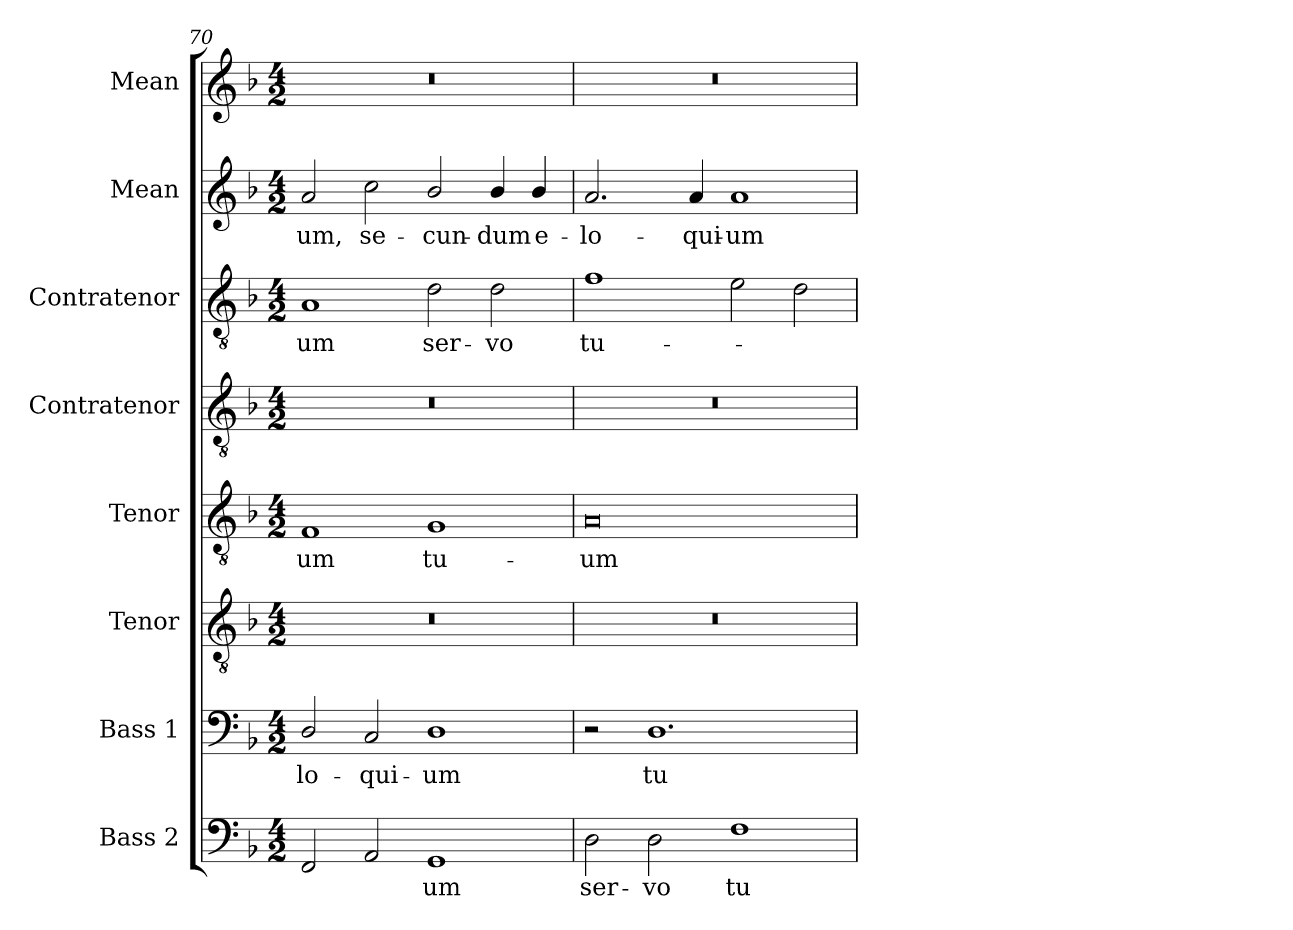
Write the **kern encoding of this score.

**kern	**text	**kern	**text	**kern	**kern	**text	**kern	**kern	**text	**kern	**text	**kern
*part8	*part8	*part7	*part7	*part6	*part5	*part5	*part4	*part3	*part3	*part2	*part2	*part1
*staff8	*staff8	*staff7	*staff7	*staff6	*staff5	*staff5	*staff4	*staff3	*staff3	*staff2	*staff2	*staff1
*I"Bass 2	*	*I"Bass 1	*	*I"Tenor	*I"Tenor	*	*I"Contratenor	*I"Contratenor	*	*I"Mean	*	*I"Mean
*I'B2.	*	*I'B1.	*	*I'T.	*I'T.	*	*I'Ct.	*I'Ct.	*	*I'M.	*	*I'M.
*clefF4	*	*clefF4	*	*clefGv2	*clefGv2	*	*clefGv2	*clefGv2	*	*clefG2	*	*clefG2
*	*	*	*	*ITrd7c12	*ITrd7c12	*	*ITrd7c12	*ITrd7c12	*	*	*	*
*k[b-]	*	*k[b-]	*	*k[b-]	*k[b-]	*	*k[b-]	*k[b-]	*	*k[b-]	*	*k[b-]
*F:	*	*F:	*	*F:	*F:	*	*F:	*F:	*	*F:	*	*F:
*M4/2	*	*M4/2	*	*M4/2	*M4/2	*	*M4/2	*M4/2	*	*M4/2	*	*M4/2
=70	=70	=70	=70	=70	=70	=70	=70	=70	=70	=70	=70	=70
!	!	!	!LO:LY:b:color=#000000	!LO:N:vis=1	!	!	!	!	!	!	!	!
!	!	!	!	!	!	!LO:LY:b:color=#000000	!LO:N:vis=1	!	!	!	!	!
!	!	!	!	!	!	!	!	!	!LO:LY:b:color=#000000	!	!	!
!	!	!	!	!	!	!	!	!	!	!	!LO:LY:b:color=#000000	!LO:N:vis=1
2FFi/	.	2Di/	-lo-	0r	1FFi	-um	0r	1AAi	-um	2ai/	-um,	0r
!	!	!	!LO:LY:b:color=#000000	!	!	!	!	!	!	!	!	!
!	!	!	!	!	!	!	!	!	!	!	!LO:LY:b:color=#000000	!
2AAi/	.	2Ci/	-qui-	.	.	.	.	.	.	2cci\	se-	.
!	!LO:LY:b:color=#000000	!	!	!	!	!	!	!	!	!	!	!
!	!	!	!LO:LY:b:color=#000000	!	!	!	!	!	!	!	!	!
!	!	!	!	!	!	!LO:LY:b:color=#000000	!	!	!	!	!	!
!	!	!	!	!	!	!	!	!	!LO:LY:b:color=#000000	!	!	!
!	!	!	!	!	!	!	!	!	!	!	!LO:LY:b:color=#000000	!
1GGi	-um	1Di	-um	.	1GGi	tu-	.	2Di\	ser-	2b-i/	-cun-	.
!	!	!	!	!	!	!	!	!	!LO:LY:b:color=#000000	!	!	!
!	!	!	!	!	!	!	!	!	!	!	!LO:LY:b:color=#000000	!
.	.	.	.	.	.	.	.	2Di\	-vo	4b-i/	-dum	.
!	!	!	!	!	!	!	!	!	!	!	!LO:LY:b:color=#000000	!
.	.	.	.	.	.	.	.	.	.	4b-i/	e-	.
=71	=71	=71	=71	=71	=71	=71	=71	=71	=71	=71	=71	=71
!	!LO:LY:b:color=#000000	!	!	!LO:N:vis=1	!	!	!	!	!	!	!	!
!	!	!	!	!	!	!LO:LY:b:color=#000000	!LO:N:vis=1	!	!	!	!	!
!	!	!	!	!	!	!	!	!	!LO:LY:b:color=#000000	!	!	!
!	!	!	!	!	!	!	!	!	!	!	!LO:LY:b:color=#000000	!LO:N:vis=1
2Di\	ser-	2r	.	0r	0AAi	-um	0r	1Fi	tu-	2.ai/	-lo-	0r
!	!LO:LY:b:color=#000000	!	!	!	!	!	!	!	!	!	!	!
!	!	!	!LO:LY:b:color=#000000	!	!	!	!	!	!	!	!	!
2Di\	-vo	1.Di	tu-	.	.	.	.	.	.	.	.	.
!	!	!	!	!	!	!	!	!	!	!	!LO:LY:b:color=#000000	!
.	.	.	.	.	.	.	.	.	.	4ai/	-qui-	.
!	!LO:LY:b:color=#000000	!	!	!	!	!	!	!	!	!	!	!
!	!	!	!	!	!	!	!	!	!	!	!LO:LY:b:color=#000000	!
1Fi	tu-	.	.	.	.	.	.	2Ei\	.	1ai	-um	.
.	.	.	.	.	.	.	.	2Di\	.	.	.	.
=	=	=	=	=	=	=	=	=	=	=	=	=
*-	*-	*-	*-	*-	*-	*-	*-	*-	*-	*-	*-	*-
